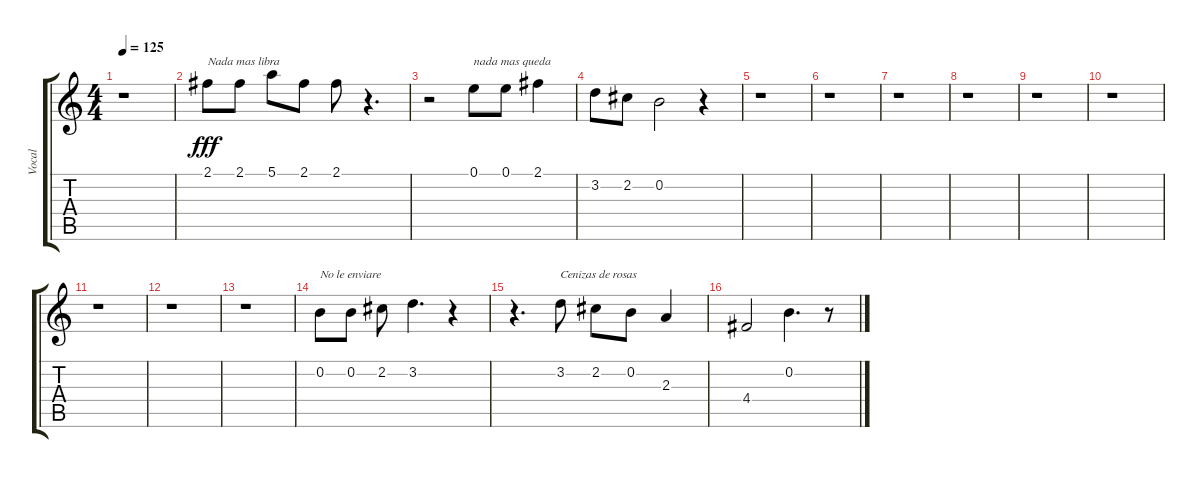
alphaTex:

\track ("Vocal" "Vocal") {instrument overdrivenguitar}
\staff {score tabs}
\tuning (E4 B3 G3 D3 A2 E2) {hide}
\ts (4 4)
\tempo 125
\clef g2
\ks c
r.1{dy fff} |
2.1.8{txt "Nada mas libra "} 2.1.8 5.1.8 2.1.8 2.1.8 r.4{d} |
r.2 0.1.8{txt "nada mas queda"} 0.1.8 2.1.4 |
3.2.8 2.2.8 0.2.2 r.4 |
r.1 |
r.1 |
r.1 |
r.1 |
r.1 |
r.1 |
r.1 |
r.1 |
r.1 |
0.2.8{txt "No le enviare"} 0.2.8 2.2.8 3.2.4{d} r.4 |
r.4{d} 3.2.8{txt "Cenizas de rosas"} 2.2.8 0.2.8 2.3.4 |
4.4.2 0.2.4{d} r.8
